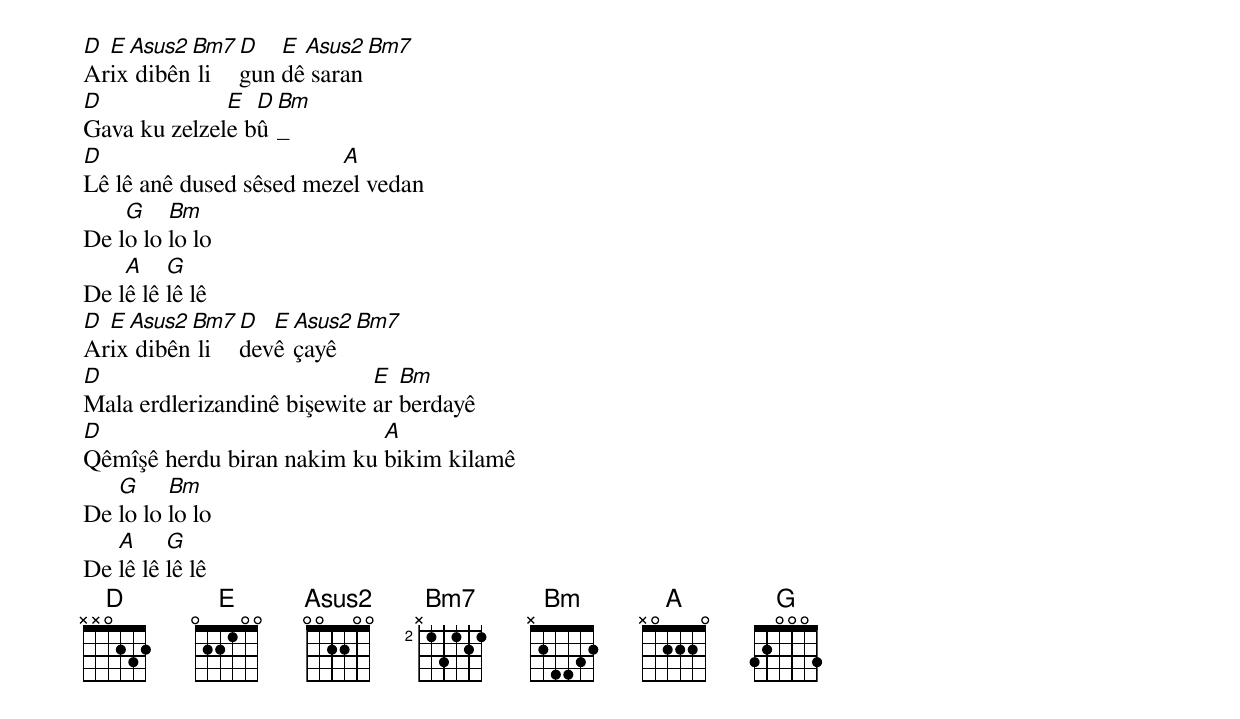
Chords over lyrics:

D E Asus2 Bm7 D   E Asus2 Bm7
Arix dibên li gun dê saran
D             E  D Bm
Gava ku zelzele bû _
D                        A
Lê lê anê dused sêsed mezel vedan
    G    Bm
De lo lo lo lo
    A    G
De lê lê lê lê
D E Asus2 Bm7 D  E Asus2 Bm7
Arix dibên li devê çayê
D                            E  Bm
Mala erdlerizandinê bişewite ar berdayê
D                           A
Qêmîşê herdu biran nakim ku bikim kilamê
   G     Bm
De lo lo lo lo
   A     G
De lê lê lê lê
